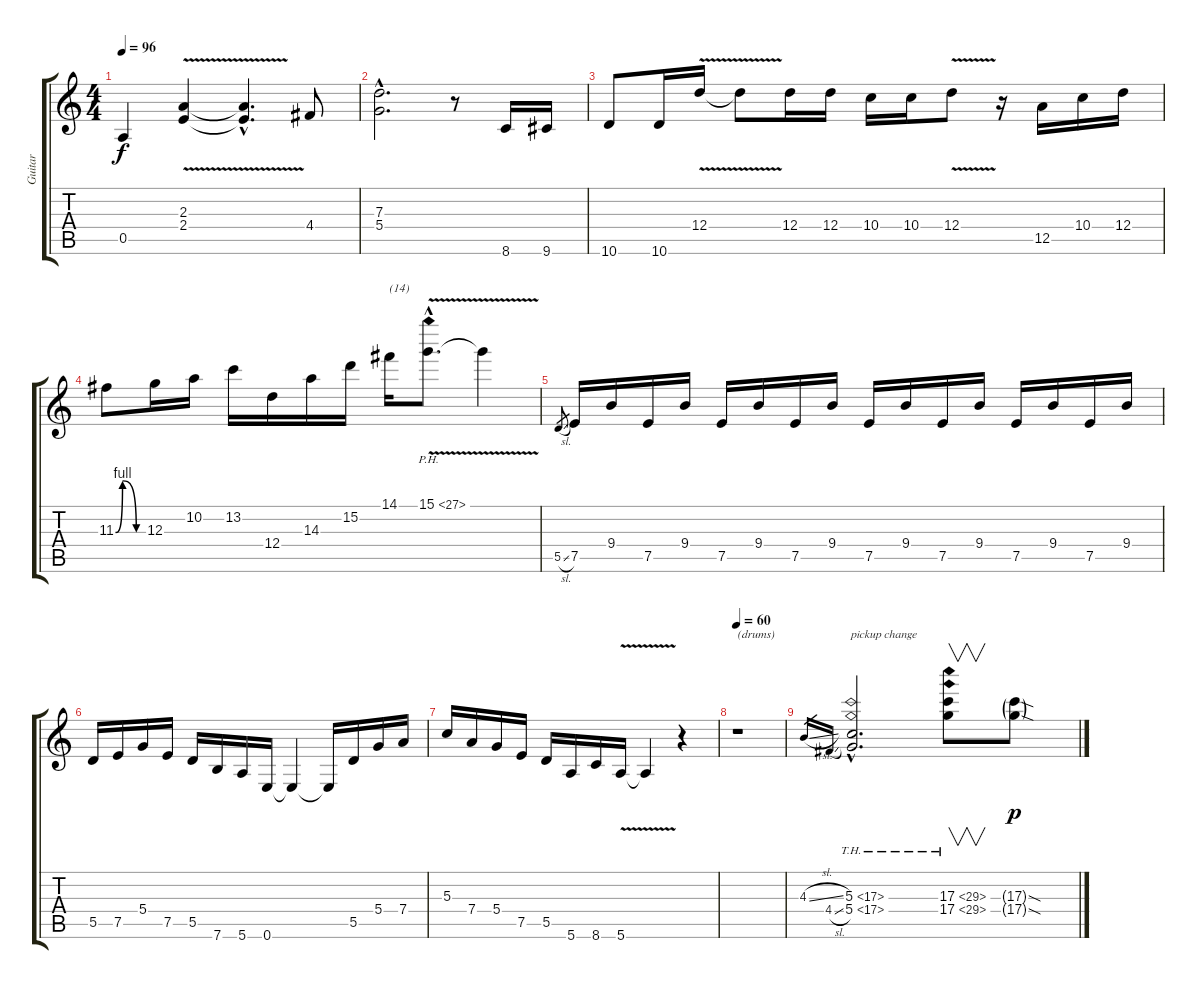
\track ("Guitar" "Guitar") {instrument distortionguitar}
\staff {score tabs}
\tuning (E4 B3 G3 D3 A2 E2) {hide}
\ts (4 4)
\tempo 96
\clef g2
\ks c
0.5.4{dy f} (2.3{v} 2.4{v}).4 (2.3{hac t} 2.4{hac t}).4{d} 4.4.8 |
(7.3{hac} 5.4{hac}).2{d} r.8 8.6.16 9.6.16 |
10.6.8 10.6.16 12.4{v}.16 12.4{t}.8 12.4.16 12.4.16 10.4.16 10.4.16 12.4{v}.8 r.16 12.5.16 10.4.16 12.4.16 |
11.3{be (custom 0 0 15 4 45 0 60 0)}.8 12.3.16 10.2.16 13.2.16 12.4.16 14.3.16 15.2.16 14.1.16{txt "(14)"} 15.1{ph 12 v hac}.8{d} 15.1{t}.4 |
5.5{sl}.8{gr} 7.5.16 9.4.16 7.5.16 9.4.16 7.5.16 9.4.16 7.5.16 9.4.16 7.5.16 9.4.16 7.5.16 9.4.16 7.5.16 9.4.16 7.5.16 9.4.16 |
5.5.16 7.5.16 5.4.16 7.5.16 5.5.16 7.6.16 5.6.16 0.6.16 0.6{t}.4 0.6{t}.16 5.5.16 5.4.16 7.4.16 |
5.3.16 7.4.16 5.4.16 7.5.16 5.5.16 5.6.16 8.6.16 5.6{v}.16 5.6{t}.4 r.4 |
\tempo 60
r.1{txt "(drums)"} |
4.3{sl}.16{gr} 4.4{sl}.16{gr} (5.3{th 12 hac} 5.4{th 12 hac}).2{d txt "pickup change"} (17.3{th 12} 17.4{th 12}).8{v} (17.3{sod g} 17.4{sod g}).8{dy p}
